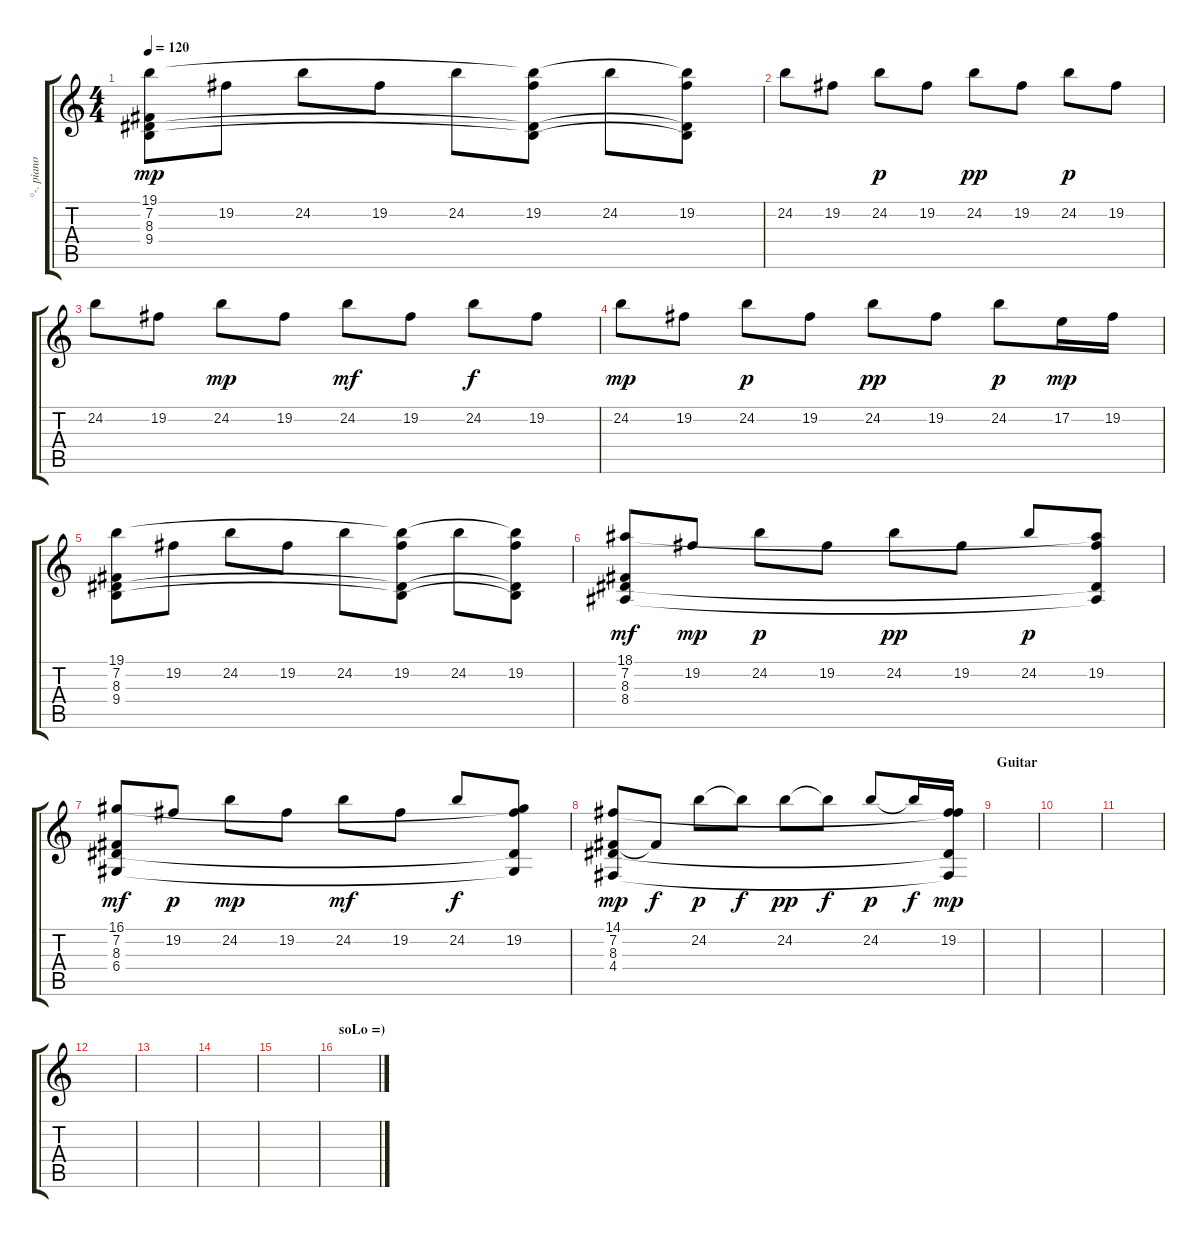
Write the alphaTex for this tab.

\track ("°-. piano .-°" "°-. piano ") {instrument brightacousticpiano}
\staff {score tabs}
\tuning (E4 B3 G3 D3 A2 E2) {hide}
\ts (4 4)
\tempo 120
\clef g2
\ks c
(19.1 7.2 8.3 9.4).8{dy mp} 19.2.8 24.2.8 19.2.8 24.2.8 (19.1{t} 19.2 8.3{t} 9.4{t}).8 24.2.8 (19.1{t} 19.2 8.3{t} 9.4{t}).8 |
24.2.8 19.2.8 24.2.8{dy p} 19.2.8 24.2.8{dy pp} 19.2.8 24.2.8{dy p} 19.2.8 |
24.2.8 19.2.8 24.2.8{dy mp} 19.2.8 24.2.8{dy mf} 19.2.8 24.2.8{dy f} 19.2.8 |
24.2.8{dy mp} 19.2.8 24.2.8{dy p} 19.2.8 24.2.8{dy pp} 19.2.8 24.2.8{dy p} 17.2.16{dy mp} 19.2.16 |
(19.1 7.2 8.3 9.4).8 19.2.8 24.2.8 19.2.8 24.2.8 (19.1{t} 19.2 8.3{t} 9.4{t}).8 24.2.8 (19.1{t} 19.2 8.3{t} 9.4{t}).8 |
(18.1 7.2 8.3 8.4).8{dy mf} 19.2.8{dy mp} 24.2.8{dy p} 19.2.8 24.2.8{dy pp} 19.2.8 24.2.8{dy p} (18.1{t} 19.2 8.3{t} 8.4{t}).8 |
(16.1 7.2 8.3 6.4).8{dy mf} 19.2.8{dy p} 24.2.8{dy mp} 19.2.8 24.2.8{dy mf} 19.2.8 24.2.8{dy f} (16.1{t} 19.2 8.3{t} 6.4{t}).8 |
(14.1 7.2 8.3 4.4).8{dy mp} 7.2{t}.8{dy f} 24.2.8{dy p} 24.2{t}.8{dy f} 24.2.8{dy pp} 24.2{t}.8{dy f} 24.2.8{dy p} 24.2{t}.16{dy f} (14.1{t} 19.2 8.3{t} 4.4{t}).16{dy mp} |
\section ("" "Guitar")
|
|
|
|
|
|
|
\section ("" "soLo =)")
